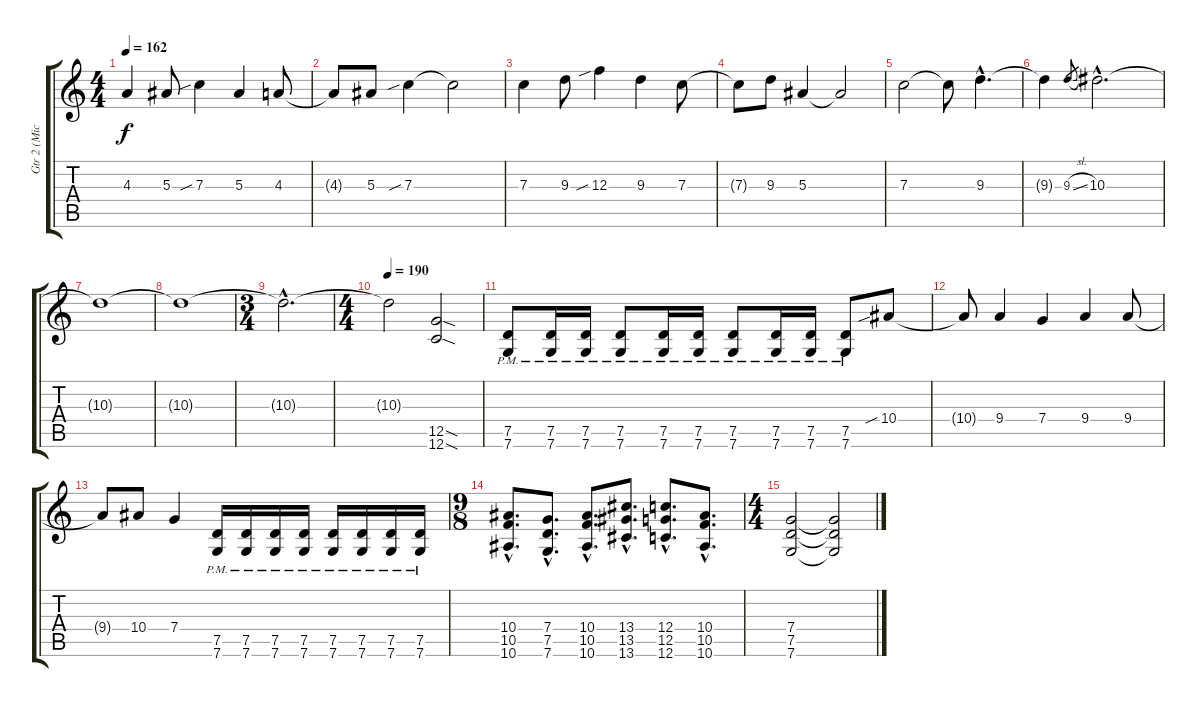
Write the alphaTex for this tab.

\track ("Gtr 2 (Michael Padget)" "Gtr 2 (Mic") {instrument distortionguitar}
\staff {score tabs}
\tuning (D4 A3 F3 C3 G2 C2) {hide}
\ts (4 4)
\tempo 162
\clef g2
\ks c
4.3.4{dy f} 5.3.8 7.3{sib}.4 5.3.4 4.3.8 |
4.3{t}.8 5.3.8 7.3{sib}.4 7.3{t}.2 |
7.3.4 9.3.8 12.3{sib}.4 9.3.4 7.3.8 |
7.3{t}.8 9.3.8 5.3.4 5.3{t}.2 |
7.3.2 7.3{t}.8 9.3{hac}.4{d} |
9.3{t}.4 9.3{sl}.8{gr} 10.3{hac}.2{d} |
10.3{t}.1 |
10.3{t}.1 |
\ts (3 4)
10.3{hac t}.2{d} |
\ts (4 4)
\tempo 190
10.3{t}.2 (12.5{sod} 12.6{sod}).2 |
(7.5{pm} 7.6{pm}).8 (7.5{pm} 7.6{pm}).16 (7.5{pm} 7.6{pm}).16 (7.5{pm} 7.6{pm}).8 (7.5{pm} 7.6{pm}).16 (7.5{pm} 7.6{pm}).16 (7.5{pm} 7.6{pm}).8 (7.5{pm} 7.6{pm}).16 (7.5{pm} 7.6{pm}).16 (7.5{pm} 7.6{pm}).8 10.4{sib}.8 |
10.4{t}.8 9.4.4 7.4.4 9.4.4 9.4.8 |
9.4{t}.8 10.4.8 7.4.4 (7.5{pm} 7.6{pm}).16 (7.5{pm} 7.6{pm}).16 (7.5{pm} 7.6{pm}).16 (7.5{pm} 7.6{pm}).16 (7.5{pm} 7.6{pm}).16 (7.5{pm} 7.6{pm}).16 (7.5{pm} 7.6{pm}).16 (7.5{pm} 7.6{pm}).16 |
\ts (9 8)
(10.4{hac} 10.5{hac} 10.6{hac}).8{d} (7.4{hac} 7.5{hac} 7.6{hac}).8{d} (10.4{hac} 10.5{hac} 10.6{hac}).8{d} (13.4{hac} 13.5{hac} 13.6{hac}).8{d} (12.4{hac} 12.5{hac} 12.6{hac}).8{d} (10.4{hac} 10.5{hac} 10.6{hac}).8{d} |
\ts (4 4)
(7.4 7.5 7.6).2 (7.4{t} 7.5{t} 7.6{t}).2
